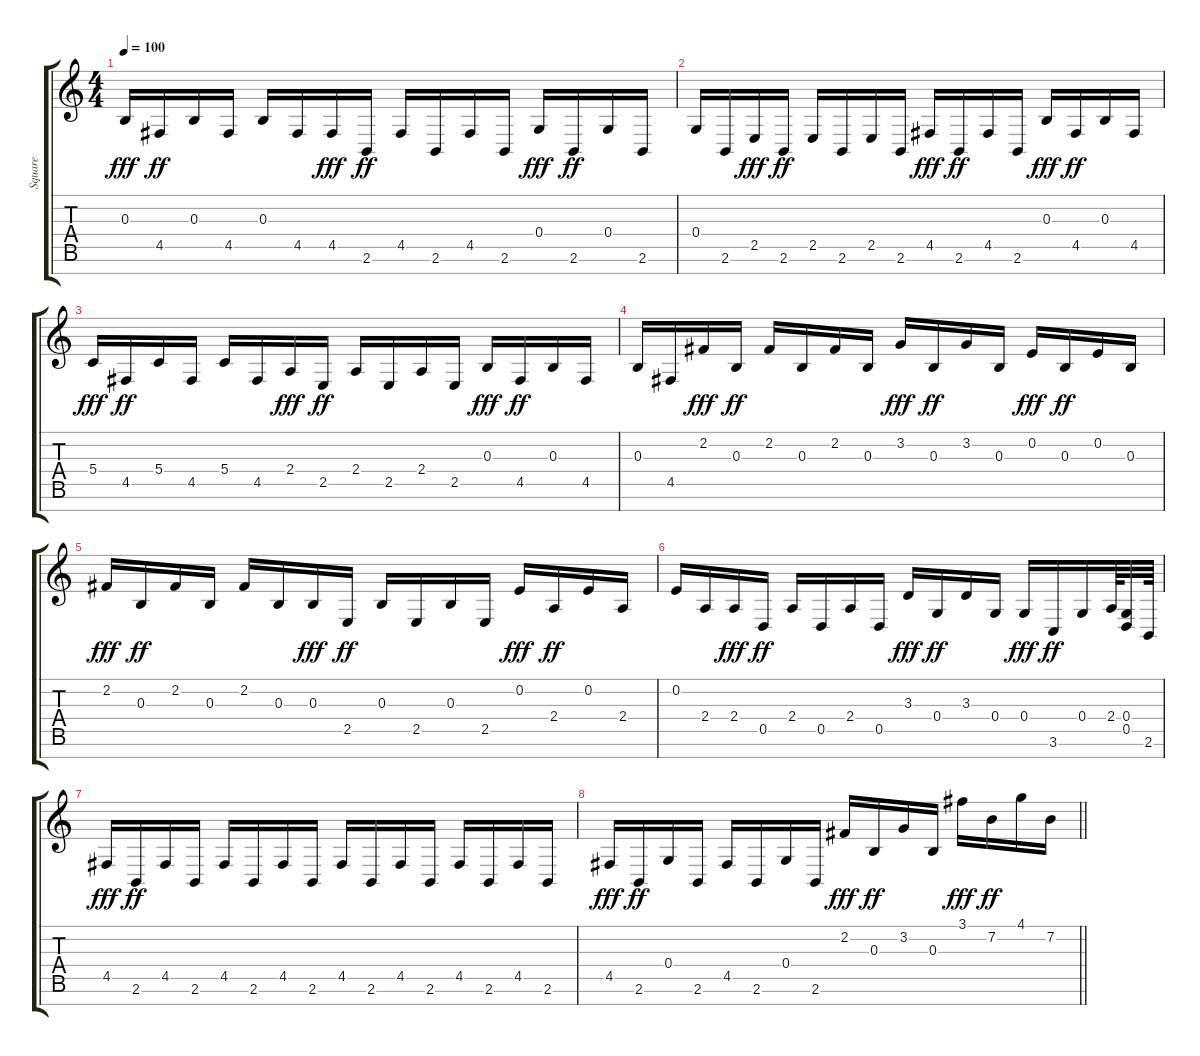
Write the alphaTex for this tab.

\track ("Square" "Square") {instrument lead1square}
\staff {score tabs}
\tuning (Eb5 E4 B3 G3 D3 A2 E2) {hide}
\ts (4 4)
\tempo 100
\clef g2
\ks c
0.3.16{dy fff} 4.5.16{dy ff} 0.3.16 4.5.16 0.3.16 4.5.16 4.5.16{dy fff} 2.6.16{dy ff} 4.5.16 2.6.16 4.5.16 2.6.16 0.4.16{dy fff} 2.6.16{dy ff} 0.4.16 2.6.16 |
0.4.16 2.6.16 2.5.16{dy fff} 2.6.16{dy ff} 2.5.16 2.6.16 2.5.16 2.6.16 4.5.16{dy fff} 2.6.16{dy ff} 4.5.16 2.6.16 0.3.16{dy fff} 4.5.16{dy ff} 0.3.16 4.5.16 |
5.4.16{dy fff} 4.5.16{dy ff} 5.4.16 4.5.16 5.4.16 4.5.16 2.4.16{dy fff} 2.5.16{dy ff} 2.4.16 2.5.16 2.4.16 2.5.16 0.3.16{dy fff} 4.5.16{dy ff} 0.3.16 4.5.16 |
0.3.16 4.5.16 2.2.16{dy fff} 0.3.16{dy ff} 2.2.16 0.3.16 2.2.16 0.3.16 3.2.16{dy fff} 0.3.16{dy ff} 3.2.16 0.3.16 0.2.16{dy fff} 0.3.16{dy ff} 0.2.16 0.3.16 |
2.2.16{dy fff} 0.3.16{dy ff} 2.2.16 0.3.16 2.2.16 0.3.16 0.3.16{dy fff} 2.5.16{dy ff} 0.3.16 2.5.16 0.3.16 2.5.16 0.2.16{dy fff} 2.4.16{dy ff} 0.2.16 2.4.16 |
0.2.16 2.4.16 2.4.16{dy fff} 0.5.16{dy ff} 2.4.16 0.5.16 2.4.16 0.5.16 3.3.16{dy fff} 0.4.16{dy ff} 3.3.16 0.4.16 0.4.16{dy fff} 3.6.16{dy ff} 0.4.16 2.4.64 (0.4 0.5).32 2.6.64 |
4.5.16{dy fff} 2.6.16{dy ff} 4.5.16 2.6.16 4.5.16 2.6.16 4.5.16 2.6.16 4.5.16 2.6.16 4.5.16 2.6.16 4.5.16 2.6.16 4.5.16 2.6.16 |
\barLineRight lightlight
4.5.16{dy fff} 2.6.16{dy ff} 0.4.16 2.6.16 4.5.16 2.6.16 0.4.16 2.6.16 2.2.16{dy fff} 0.3.16{dy ff} 3.2.16 0.3.16 3.1.16{dy fff} 7.2.16{dy ff} 4.1.16 7.2.16
